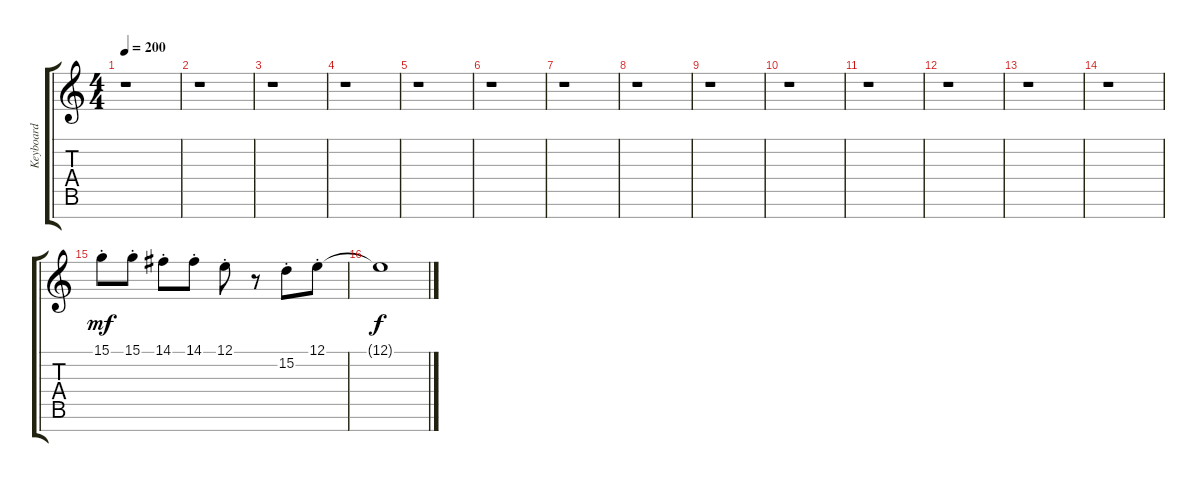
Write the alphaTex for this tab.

\track ("Keyboard" "Keyboard") {instrument orchestrahit}
\staff {score tabs}
\tuning (E4 B3 G3 D3 A2 E2 B1) {hide}
\ts (4 4)
\tempo 200
\clef g2
\ks c
r.1{dy f} |
\section ("" "")
r.1 |
r.1 |
r.1 |
r.1 |
r.1 |
r.1 |
r.1 |
r.1 |
r.1 |
r.1 |
\section ("" "")
r.1 |
r.1 |
r.1 |
15.1{st}.8{dy mf instrument pizzicatostrings} 15.1{st}.8 14.1{st}.8 14.1{st}.8 12.1{st}.8 r.8 15.2{st}.8 12.1{st}.8 |
12.1{t}.1{dy f}
